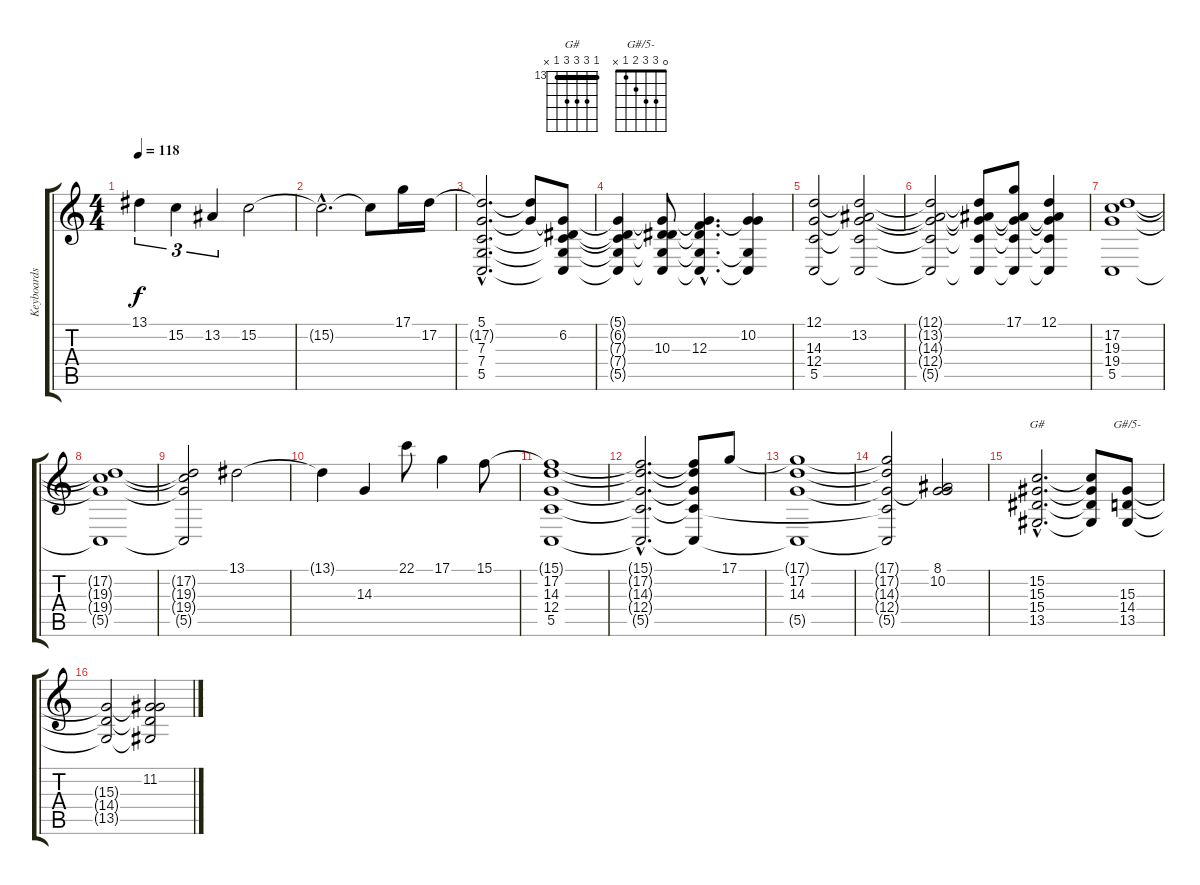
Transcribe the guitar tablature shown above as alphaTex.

\track ("Keyboards II" "Keyboards ") {instrument stringensemble2}
\staff {score tabs}
\tuning (D4 A3 F3 C3 G2 C2) {hide}
\chord ("G#" 13 15 15 15 13 x) {firstfret 13 barre 13}
\chord ("G#/5-" 0 3 3 2 1 x)
\ts (4 4)
\tempo 118
\clef g2
\ks c
13.1.4{tu (3 2) dy f} 15.2.4{tu (3 2)} 13.2.4{tu (3 2)} 15.2.2 |
15.2{hac t}.2{d} 15.2{t}.8 17.1.16 17.2.16 |
(5.1{hac} 17.2{hac t} 7.3{hac} 7.4{hac} 5.5{hac}).2{d} (5.1{t} 17.2{t}).8 (5.1{t} 6.2 7.3{t} 7.4{t} 5.5{t}).8 |
(5.1{t} 6.2{t} 7.3{t} 7.4{t} 5.5{t}).4 (5.1{t} 6.2{t} 10.3 7.4{t} 5.5{t}).8 (5.1{hac t} 6.2{hac t} 12.3{hac} 7.4{hac t} 5.5{hac t}).4{d} (5.1{t} 10.2 7.4{t} 5.5{t}).4 |
(12.1 14.3 12.4 5.5).2 (12.1{t} 13.2 14.3{t} 12.4{t} 5.5{t}).2 |
(12.1{t} 13.2{t} 14.3{t} 12.4{t} 5.5{t}).2 (12.1{t} 13.2{t} 14.3{t} 12.4{t} 5.5{t}).8 (17.1 13.2{t} 14.3{t} 12.4{t} 5.5{t}).8 (12.1 13.2{t} 14.3{t} 12.4{t} 5.5{t}).4 |
(17.2 19.3 19.4 5.5).1 |
(17.2{t} 19.3{t} 19.4{t} 5.5{t}).1 |
(17.2{t} 19.3{t} 19.4{t} 5.5{t}).2 13.1.2 |
13.1{t}.4 14.3.4 22.1.8 17.1.4 15.1.8 |
(15.1{t} 17.2 14.3 12.4 5.5).1 |
(15.1{hac t} 17.2{hac t} 14.3{hac t} 12.4{hac t} 5.5{hac t}).2{d} (15.1{t} 17.2{t} 14.3{t} 12.4{t} 5.5{t}).8 17.1.8 |
(17.1{t} 17.2 14.3 5.5{t}).1 |
(17.1{t} 17.2{t} 14.3{t} 12.4{t} 5.5{t}).2 (8.1 10.2 14.3{t}).2 |
(15.2{hac} 15.3{hac} 15.4{hac} 13.5{hac}).2{d ch "G#"} (15.2{t} 15.3{t} 15.4{t} 13.5{t}).8 (15.3 14.4 13.5).8{ch "G#/5-"} |
(15.3{t} 14.4{t} 13.5{t}).2 (11.2 15.3{t} 14.4{t} 13.5{t}).2
